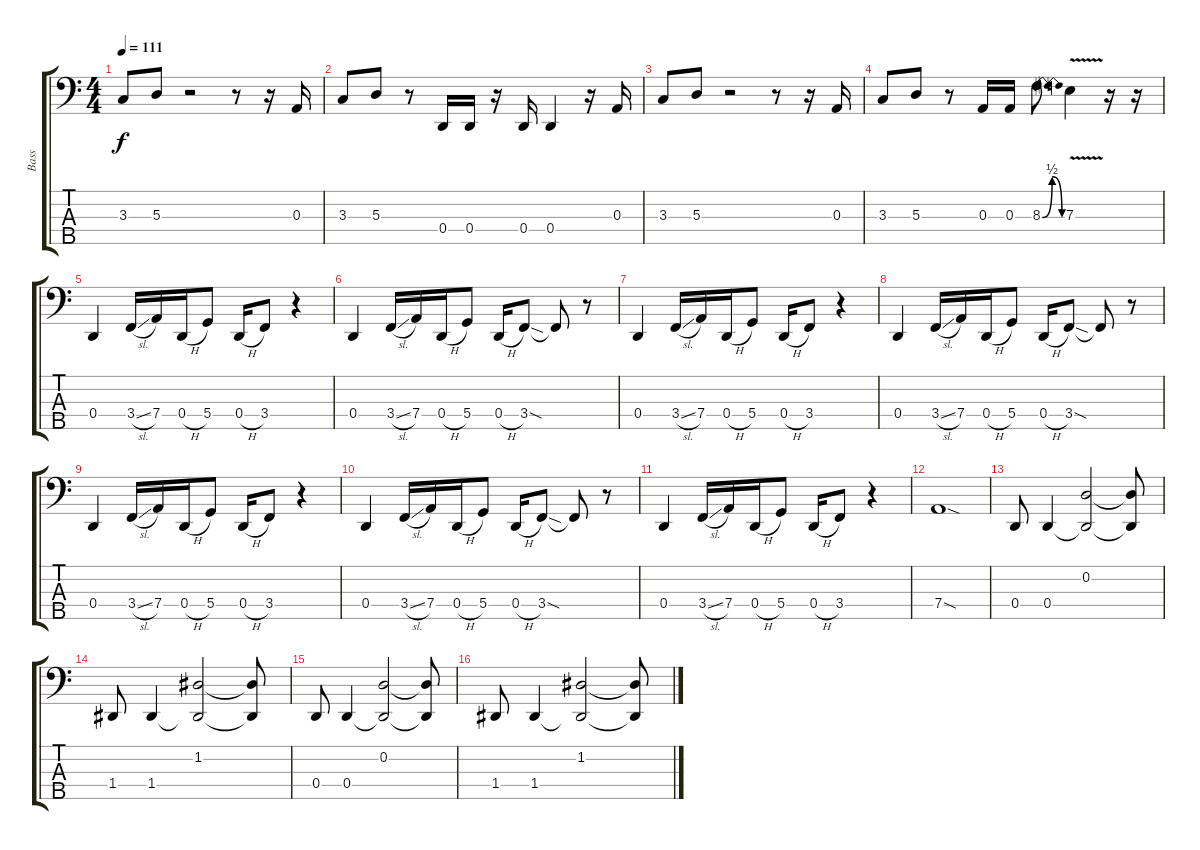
\track ("Bass" "Bass") {instrument electricbasspick}
\staff {score tabs}
\tuning (G2 D2 A1 D1 B0) {hide}
\ts (4 4)
\tempo 111
\clef f4
\ks c
3.3.8{dy f} 5.3.8 r.2 r.8 r.16 0.3.16 |
3.3.8 5.3.8 r.8 0.4.16 0.4.16 r.16 0.4.16 0.4.4 r.16 0.3.16 |
3.3.8 5.3.8 r.2 r.8 r.16 0.3.16 |
3.3.8 5.3.8 r.8 0.3.16 0.3.16 8.3{be (bendrelease 0 0 30 2 30 2 60 0)}.8 7.3{v}.4 r.16 r.16 |
0.4.4 3.4{sl}.16 7.4.16 0.4{h}.16 5.4.8 0.4{h}.16 3.4.8 r.4 |
0.4.4 3.4{sl}.16 7.4.16 0.4{h}.16 5.4.8 0.4{h}.16 3.4{sod}.8 3.4{t}.8 r.8 |
0.4.4 3.4{sl}.16 7.4.16 0.4{h}.16 5.4.8 0.4{h}.16 3.4.8 r.4 |
0.4.4 3.4{sl}.16 7.4.16 0.4{h}.16 5.4.8 0.4{h}.16 3.4{sod}.8 3.4{t}.8 r.8 |
0.4.4 3.4{sl}.16 7.4.16 0.4{h}.16 5.4.8 0.4{h}.16 3.4.8 r.4 |
0.4.4 3.4{sl}.16 7.4.16 0.4{h}.16 5.4.8 0.4{h}.16 3.4{sod}.8 3.4{t}.8 r.8 |
0.4.4 3.4{sl}.16 7.4.16 0.4{h}.16 5.4.8 0.4{h}.16 3.4.8 r.4 |
7.4{sod}.1 |
0.4.8 0.4.4 (0.2 0.4{t}).2 (0.2{t} 0.4{t}).8 |
1.4.8 1.4.4 (1.2 1.4{t}).2 (1.2{t} 1.4{t}).8 |
0.4.8 0.4.4 (0.2 0.4{t}).2 (0.2{t} 0.4{t}).8 |
1.4.8 1.4.4 (1.2 1.4{t}).2 (1.2{t} 1.4{t}).8
